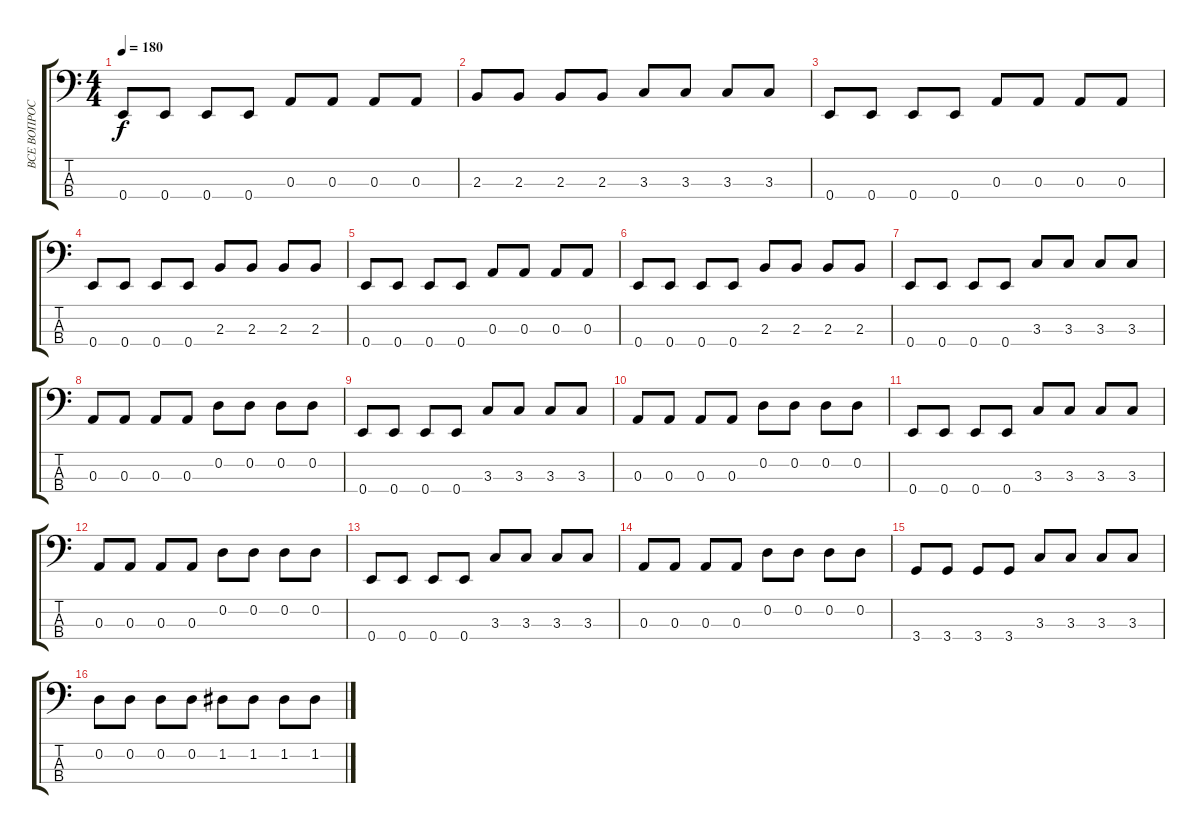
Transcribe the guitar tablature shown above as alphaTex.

\track ("ВСЕ ВОПРОСЫ НА" "ВСЕ ВОПРОС") {instrument electricbasspick}
\staff {score tabs}
\tuning (G2 D2 A1 E1) {hide}
\ts (4 4)
\tempo 180
\clef f4
\ks c
0.4.8{dy f} 0.4.8 0.4.8 0.4.8 0.3.8 0.3.8 0.3.8 0.3.8 |
2.3.8 2.3.8 2.3.8 2.3.8 3.3.8 3.3.8 3.3.8 3.3.8 |
0.4.8 0.4.8 0.4.8 0.4.8 0.3.8 0.3.8 0.3.8 0.3.8 |
0.4.8 0.4.8 0.4.8 0.4.8 2.3.8 2.3.8 2.3.8 2.3.8 |
0.4.8 0.4.8 0.4.8 0.4.8 0.3.8 0.3.8 0.3.8 0.3.8 |
0.4.8 0.4.8 0.4.8 0.4.8 2.3.8 2.3.8 2.3.8 2.3.8 |
0.4.8 0.4.8 0.4.8 0.4.8 3.3.8 3.3.8 3.3.8 3.3.8 |
0.3.8 0.3.8 0.3.8 0.3.8 0.2.8 0.2.8 0.2.8 0.2.8 |
0.4.8 0.4.8 0.4.8 0.4.8 3.3.8 3.3.8 3.3.8 3.3.8 |
0.3.8 0.3.8 0.3.8 0.3.8 0.2.8 0.2.8 0.2.8 0.2.8 |
0.4.8 0.4.8 0.4.8 0.4.8 3.3.8 3.3.8 3.3.8 3.3.8 |
0.3.8 0.3.8 0.3.8 0.3.8 0.2.8 0.2.8 0.2.8 0.2.8 |
0.4.8 0.4.8 0.4.8 0.4.8 3.3.8 3.3.8 3.3.8 3.3.8 |
0.3.8 0.3.8 0.3.8 0.3.8 0.2.8 0.2.8 0.2.8 0.2.8 |
3.4.8 3.4.8 3.4.8 3.4.8 3.3.8 3.3.8 3.3.8 3.3.8 |
0.2.8 0.2.8 0.2.8 0.2.8 1.2.8 1.2.8 1.2.8 1.2.8
